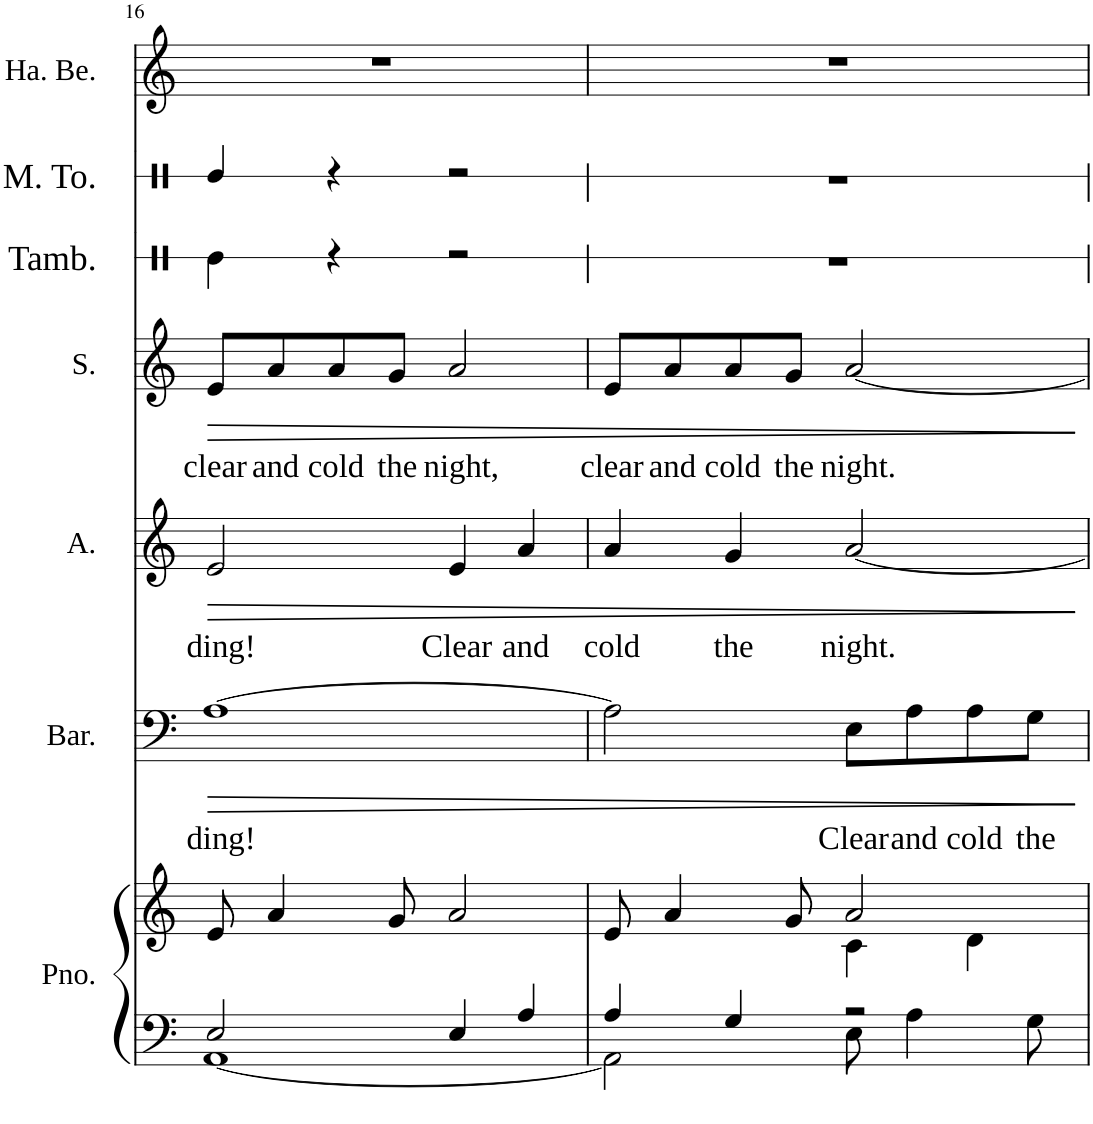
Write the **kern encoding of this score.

**kern	**kern	**kern	**text	**dynam	**kern	**text	**dynam	**kern	**text	**dynam	**kern	**kern	**kern
*part7	*part7	*part6	*part6	*part6	*part5	*part5	*part5	*part4	*part4	*part4	*part3	*part2	*part1
*staff8	*staff7	*staff6	*staff6	*staff6	*staff5	*staff5	*staff5	*staff4	*staff4	*staff4	*staff3	*staff2	*staff1
*I"Piano	*	*I"Baritone	*	*	*I"Alto	*	*	*I"Soprano	*	*	*I"Tambourine	*I"Mid Tom	*I"Hand Bells
*I'Pno.	*	*I'Bar.	*	*	*I'A.	*	*	*I'S.	*	*	*I'Tamb.	*I'M. To.	*I'Ha. Be.
!!LO:PB:g=z
*clefF4	*clefG2	*clefF4	*	*	*clefG2	*	*	*clefG2	*	*	*clefX	*clefX	*clefG2
*k[]	*k[]	*k[]	*	*	*k[]	*	*	*k[]	*	*	*k[]	*k[]	*k[]
*M4/4	*M4/4	*M4/4	*	*	*M4/4	*	*	*M4/4	*	*	*M4/4	*M4/4	*M4/4
=16	=16	=16	=16	=16	=16	=16	=16	=16	=16	=16	=16	=16	=16
*^	*	*	*	*	*	*	*	*	*	*	*	*	*
!	!	!	!	!LO:LY:b	!LO:HP:b	!	!LO:LY:b	!LO:HP:b	!	!LO:LY:b	!LO:HP:b	!	!	!
2E/	[1AA	8e/	[1A	ding!	>	2e/	ding!	>	8e/L	clear	>	4Re\	4Re/	1r
!	!	!	!	!	!	!	!	!	!	!LO:LY:b	!	!	!	!
.	.	4a/	.	.	.	.	.	.	8a/	and	.	.	.	.
!	!	!	!	!	!	!	!	!	!	!LO:LY:b	!	!	!	!
.	.	.	.	.	.	.	.	.	8a/	cold	.	4r	4r	.
!	!	!	!	!	!	!	!	!	!	!LO:LY:b	!	!	!	!
.	.	8g/	.	.	.	.	.	.	8g/J	the	.	.	.	.
!	!	!	!	!	!	!	!LO:LY:b	!	!	!LO:LY:b	!	!	!	!
4E/	.	2a/	.	.	.	4e/	Clear	.	2a/	night,	.	2r	2r	.
!	!	!	!	!	!	!	!LO:LY:b	!	!	!	!	!	!	!
4A/	.	.	.	.	.	4a/	and	.	.	.	.	.	.	.
=17	=17	=17	=17	=17	=17	=17	=17	=17	=17	=17	=17	=17	=17	=17
*	*	*^	*	*	*	*	*	*	*	*	*	*	*	*
!	!	!	!	!	!	!	!	!LO:LY:b	!	!	!LO:LY:b	!	!	!	!
4A/	2AA\]	8e/	2ryy	2A\]	.	.	4a/	cold	.	8e/L	clear	.	1r	1r	1r
!	!	!	!	!	!	!	!	!	!	!	!LO:LY:b	!	!	!	!
.	.	4a/	.	.	.	.	.	.	.	8a/	and	.	.	.	.
!	!	!	!	!	!	!	!	!LO:LY:b	!	!	!LO:LY:b	!	!	!	!
4G/	.	.	.	.	.	.	4g/	the	.	8a/	cold	.	.	.	.
!	!	!	!	!	!	!	!	!	!	!	!LO:LY:b	!	!	!	!
.	.	8g/	.	.	.	.	.	.	.	8g/J	the	.	.	.	.
!	!	!	!	!	!LO:LY:b	!	!	!LO:LY:b	!	!	!LO:LY:b	!	!	!	!
2r	8E\	2a/	4c\	8E\L	Clear	.	[2a/	night.	.	[2a/	night.	.	.	.	.
!	!	!	!	!	!LO:LY:b	!	!	!	!	!	!	!	!	!	!
.	4A\	.	.	8A\	and	.	.	.	.	.	.	.	.	.	.
!	!	!	!	!	!LO:LY:b	!	!	!	!	!	!	!	!	!	!
.	.	.	4d\	8A\	cold	.	.	.	.	.	.	.	.	.	.
!	!	!	!	!	!LO:LY:b	!	!	!	!	!	!	!	!	!	!
.	8G\	.	.	8G\J	the	.	.	.	.	.	.	.	.	.	.
*v	*v	*	*	*	*	*	*	*	*	*	*	*	*	*	*
*	*v	*v	*	*	*	*	*	*	*	*	*	*	*	*
.	.	.	.	]	.	.	]	.	.	]	.	.	.
=	=	=	=	=	=	=	=	=	=	=	=	=	=
*-	*-	*-	*-	*-	*-	*-	*-	*-	*-	*-	*-	*-	*-
